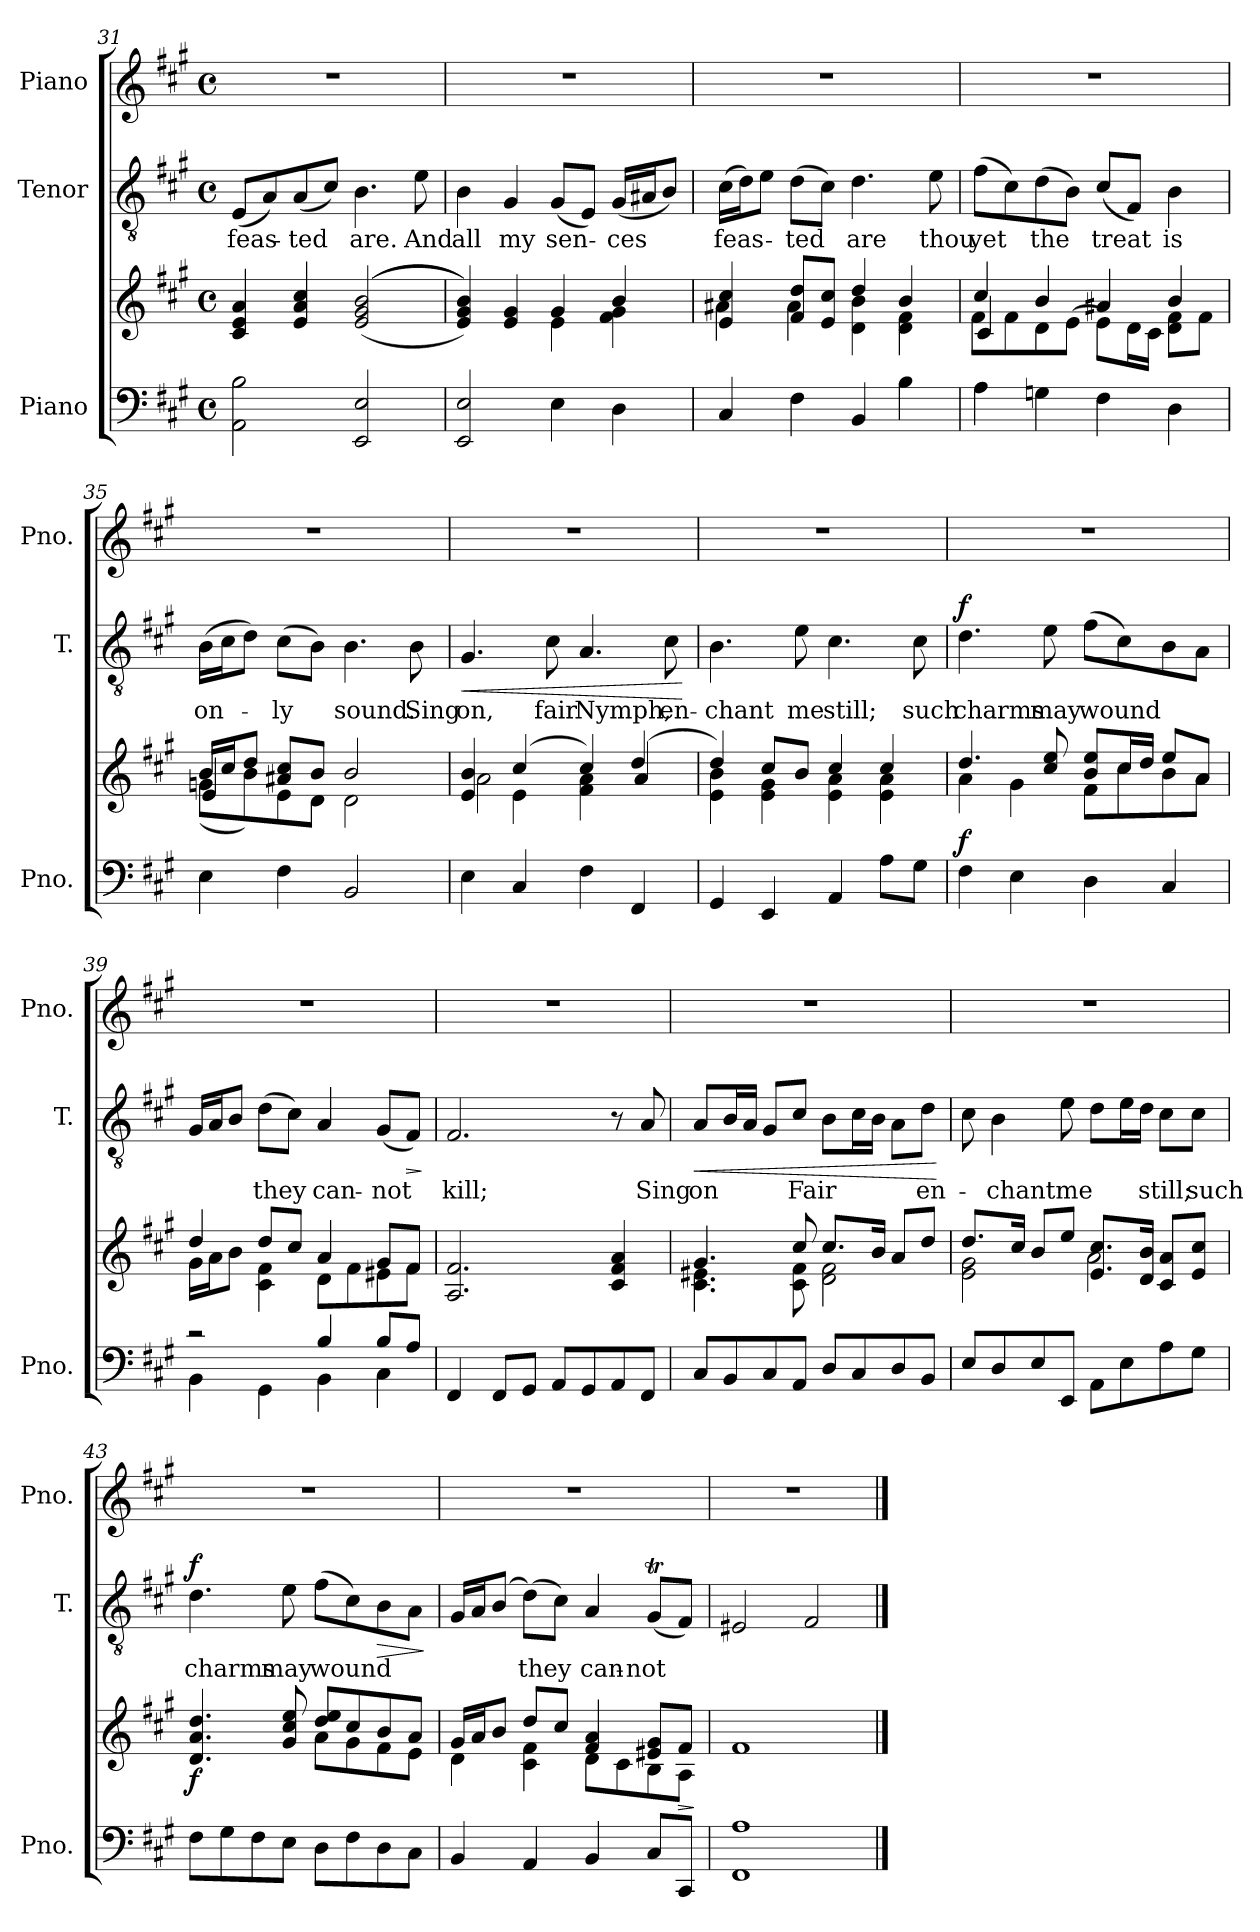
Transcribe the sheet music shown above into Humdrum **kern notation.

**kern	**kern	**dynam	**kern	**text	**dynam	**kern
*part3	*part3	*part3	*part2	*part2	*part2	*part1
*staff4	*staff3	*staff3/4	*staff2	*staff2	*staff2	*staff1
*I"Piano	*	*	*I"Tenor	*	*	*I"Piano
*I'Pno.	*	*	*I'T.	*	*	*I'Pno.
*clefF4	*clefG2	*	*clefGv2	*	*	*clefG2
*k[f#c#g#]	*k[f#c#g#]	*	*k[f#c#g#]	*	*	*k[f#c#g#]
*M4/4	*M4/4	*	*M4/4	*	*	*M4/4
*met(c)	*met(c)	*	*met(c)	*	*	*met(c)
=31	=31	=31	=31	=31	=31	=31
!	!	!	!	!LO:LY:b	!	!
2AA\ 2B\	4c#/ 4e/ 4a/	.	(8E/L	feas-	.	1r
.	.	.	8A/)	.	.	.
!	!	!	!	!LO:LY:b	!	!
.	4e/ 4a/ 4cc#/	.	(8A/	ted	.	.
.	.	.	8c#/J)	.	.	.
!	!	!	!	!LO:LY:b	!	!
2EE/ 2E/	(((2e/ 2g#/ 2b/	.	4.B\	are.	.	.
!	!	!	!	!LO:LY:b	!	!
.	.	.	8e\	And	.	.
!!LO:LB:g=z
=32	=32	=32	=32	=32	=32	=32
*	*^	*	*	*	*	*
!	!	!	!	!	!LO:LY:b	!	!
2EE/ 2E/	4e/ 4g#/ 4b/)))	2ryy	.	4B\	all	.	1r
!	!	!	!	!	!LO:LY:b	!	!
.	4e/ 4g#/	.	.	4G#/	my	.	.
!	!	!	!	!	!LO:LY:b	!	!
4E\	4g#/	4e\	.	(8G#/L	sen-	.	.
.	.	.	.	8E/J)	.	.	.
!	!	!	!	!	!LO:LY:b	!	!
4D\	4b/	4f#\ 4g#\	.	(16G#/LL	-ces	.	.
.	.	.	.	16A#X/J	.	.	.
.	.	.	.	8B/J)	.	.	.
=33	=33	=33	=33	=33	=33	=33	=33
!	!	!	!	!	!LO:LY:b	!	!
4C#/	4e/ 4cc#/	4a#X\	.	(16c#\LL	feas-	.	1r
.	.	.	.	16d\J)	.	.	.
.	.	.	.	8e\J	.	.	.
!	!	!	!	!	!LO:LY:b	!	!
4F#\	8f#/ 8dd/L	4a#\	.	(8d\L	-ted	.	.
.	8e/ 8cc#/J	.	.	8c#\J)	.	.	.
!	!	!	!	!	!LO:LY:b	!	!
4BB/	4dd/	4d\ 4b\	.	4.d\	are	.	.
4B\	4b/	4d\ 4f#\	.	.	.	.	.
!	!	!	!	!	!LO:LY:b	!	!
.	.	.	.	8e\	thou	.	.
=34	=34	=34	=34	=34	=34	=34	=34
*	*	*^	*	*	*	*	*
!	!	!	!	!	!	!LO:LY:b	!	!
4A\	4cc#/	4c#/	8f#\L	.	(8f#\L	yet	.	1r
.	.	.	8f#\	.	8c#\)	.	.	.
!	!	!	!	!	!	!LO:LY:b	!	!
4Gn\	4b/	2.ryy	8d\	.	(8d\	the	.	.
.	.	.	(8e\J	.	8B\J)	.	.	.
!	!	!	!	!	!	!LO:LY:b	!	!
4F#\	4a#X/	.	8e\L)	.	(8c#/L	-treat	.	.
.	.	.	16d\L	.	8F#/J)	.	.	.
.	.	.	16c#\JJ	.	.	.	.	.
!	!	!	!	!	!	!LO:LY:b	!	!
4D\	4b/	.	8d\ 8f#\L	.	4B\	is	.	.
.	.	.	8f#\J	.	.	.	.	.
!!LO:LB:g=z
=35	=35	=35	=35	=35	=35	=35	=35	=35
!	!	!	!	!	!	!LO:LY:b	!	!
4E\	16b/LL	(8gn\L	4e/	.	(16B\LL	on-	.	1r
.	16cc#/J	.	.	.	16c#\J	.	.	.
.	8dd/J	8b\)	.	.	8d\J)	.	.	.
!	!	!	!	!	!	!LO:LY:b	!	!
4F#\	8a#X/ 8cc#/L	8e\	2.ryy	.	(8c#\L	-ly	.	.
.	8b/J	8d\J	.	.	8B\J)	.	.	.
!	!	!	!	!	!	!LO:LY:b	!	!
2BB/	2b/	2d\	.	.	4.B\	sound.	.	.
!	!	!	!	!	!	!LO:LY:b	!	!
.	.	.	.	.	8B\	Sing	.	.
=36	=36	=36	=36	=36	=36	=36	=36	=36
!	!	!	!	!	!	!LO:LY:b	!LO:HP:b	!
4E\	4e/ 4b/	2a\	4ryy	.	4.G#/	on,	<	1r
4C#/	(4cc#/	.	4e\	.	.	.	.	.
!	!	!	!	!	!	!LO:LY:b	!	!
.	.	.	.	.	8c#\	fair	.	.
!	!	!	!	!	!	!LO:LY:b	!	!
4F#\	4cc#/)	2ryy	4f#\ 4a\	.	4.A/	Nymph,	.	.
4FF#/	(4dd/	.	4a/	.	.	.	.	.
!	!	!	!	!	!	!LO:LY:b	!	!
.	.	.	.	.	8c#\	en-	.	.
*	*v	*v	*v	*	*	*	*	*
.	.	.	.	.	[	.
=37	=37	=37	=37	=37	=37	=37
*	*^	*	*	*	*	*
!	!	!	!	!	!LO:LY:b	!	!
4GG#/	4dd/)	4e\ 4b\	.	4.B\	-chant	.	1r
4EE/	8cc#/L	4e\ 4g#\	.	.	.	.	.
!	!	!	!	!	!LO:LY:b	!	!
.	8b/J	.	.	8e\	me	.	.
!	!	!	!	!	!LO:LY:b	!	!
4AA/	4cc#/	4e\ 4a\	.	4.c#\	still;	.	.
8A\L	4cc#/	4e\ 4a\	.	.	.	.	.
!	!	!	!	!	!LO:LY:b	!	!
8G#\J	.	.	.	8c#\	such	.	.
!!LO:PB:g=z
=38	=38	=38	=38	=38	=38	=38	=38
!	!	!	!LO:DY:a=2	!	!LO:LY:b	!LO:DY:a	!
4F#\	4.dd/	4a\	f	4.d\	charms	f	1r
4E\	.	4g#\	.	.	.	.	.
!	!	!	!	!	!LO:LY:b	!	!
.	8cc#/ 8ee/	.	.	8e\	may	.	.
!	!	!	!	!	!LO:LY:b	!	!
4D\	8b/ 8ee/L	8f#\L	.	(8f#\L	wound	.	.
.	16cc#/L	8cc#\	.	8c#\)	.	.	.
.	16dd/JJ	.	.	.	.	.	.
4C#/	8ee/L	8b\	.	8B\	.	.	.
.	8a/J	8a\J	.	8A\J	.	.	.
=39	=39	=39	=39	=39	=39	=39	=39
*^	*	*	*	*	*	*	*
2r	4BB\	4dd/	16g#\LL	.	16G#/LL	.	.	1r
.	.	.	16a\J	.	16A/J	.	.	.
.	.	.	8b\J	.	8B/J	.	.	.
!	!	!	!	!	!	!LO:LY:b	!	!
.	4GG#\	8dd/L	4c#\ 4f#\	.	(8d\L	they	.	.
.	.	8cc#/J	.	.	8c#\J)	.	.	.
!	!	!	!	!	!	!LO:LY:b	!	!
4B/	4BB\	4a/	8d\L	.	4A/	can-	.	.
.	.	.	8f#\	.	.	.	.	.
!	!	!	!	!	!	!LO:LY:b	!	!
8B/L	4C#\	8g#/L	8e#X\	.	(8G#/L	-not	.	.
!	!	!	!	!	!	!	!LO:HP:b	!
8A/J	.	8f#/J	8f#\J	.	8F#/J)	.	>	.
*v	*v	*	*	*	*	*	*	*
*	*v	*v	*	*	*	*	*
.	.	.	.	.	]	.
=40	=40	=40	=40	=40	=40	=40
!	!	!	!	!LO:LY:b	!	!
4FF#/	2.A/ 2.f#/	.	2.F#/	kill;	.	1r
8FF#/L	.	.	.	.	.	.
8GG#/J	.	.	.	.	.	.
8AA/L	.	.	.	.	.	.
8GG#/	.	.	.	.	.	.
8AA/	4c#/ 4f#/ 4a/	.	8r	.	.	.
!	!	!	!	!LO:LY:b	!	!
8FF#/J	.	.	8A/	Sing	.	.
!!LO:LB:g=z
=41	=41	=41	=41	=41	=41	=41
*	*^	*	*	*	*	*
!	!	!	!	!	!LO:LY:b	!LO:HP:b	!
8C#/L	4.g#/	4.c#\ 4.e#X\	.	8A/L	on	<	1r
8BB/	.	.	.	16B/L	.	.	.
.	.	.	.	16A/JJ	.	.	.
8C#/	.	.	.	8G#/L	.	.	.
!	!	!	!	!	!LO:LY:b	!	!
8AA/J	8cc#/	8c#\ 8f#\	.	8c#/J	Fair	.	.
8D/L	8.cc#/L	2d\ 2f#\	.	8B\L	.	.	.
8C#/	.	.	.	16c#\L	.	.	.
.	16b/Jk	.	.	16B\JJ	.	.	.
8D/	8a/L	.	.	8A\L	.	.	.
!	!	!	!	!	!LO:LY:b	!	!
8BB/J	8dd/J	.	.	8d\J	en-	.	.
*	*v	*v	*	*	*	*	*
.	.	.	.	.	[	.
=42	=42	=42	=42	=42	=42	=42
*	*^	*	*	*	*	*
8E/L	8.dd/L	2e\ 2g#\	.	8c#\	.	.	1r
!	!	!	!	!	!LO:LY:b	!	!
8D/	.	.	.	4B\	-chant	.	.
.	16cc#/Jk	.	.	.	.	.	.
8E/	8b/L	.	.	.	.	.	.
!	!	!	!	!	!LO:LY:b	!	!
8EE/J	8ee/J	.	.	8e\	me	.	.
8AA\L	8.e/ 8.cc#/L	2a\	.	8d\L	.	.	.
8E\	.	.	.	16e\L	.	.	.
.	16d/ 16b/Jk	.	.	16d\JJ	.	.	.
!	!	!	!	!	!LO:LY:b	!	!
8A\	8c#/ 8a/L	.	.	8c#\L	still;	.	.
!	!	!	!	!	!LO:LY:b	!	!
8G#\J	8e/ 8cc#/J	.	.	8c#\J	such	.	.
=43	=43	=43	=43	=43	=43	=43	=43
!	!	!	!LO:DY:b	!	!LO:LY:b	!LO:DY:a	!
8F#\L	4.d/ 4.a/ 4.dd/	2ryy	f	4.d\	charms	f	1r
8G#\	.	.	.	.	.	.	.
8F#\	.	.	.	.	.	.	.
!	!	!	!	!	!LO:LY:b	!	!
8E\J	8g#/ 8cc#/ 8ee/	.	.	8e\	may	.	.
!	!	!	!	!	!LO:LY:b	!	!
8D\L	8dd/ 8ee/L	8a\L	.	(8f#\L	wound	.	.
8F#\	8cc#/	8g#\	.	8c#\)	.	.	.
!	!	!	!	!	!	!LO:HP:b	!
8D\	8b/	8f#\	.	8B\	.	>	.
8C#\J	8a/J	8e\J	.	8A\J	.	.	.
*	*v	*v	*	*	*	*	*
.	.	.	.	.	]	.
!!LO:LB:g=z
=44	=44	=44	=44	=44	=44	=44
*	*^	*	*	*	*	*
4BB/	16g#/LL	4d\	.	16G#/LL	.	.	1r
.	16a/J	.	.	16A/J	.	.	.
.	8b/J	.	.	(8B/J	.	.	.
!	!	!	!	!	!LO:LY:b	!	!
4AA/	8dd/L	4c#\ 4f#\	.	(8d\L)	they	.	.
.	8cc#/J	.	.	8c#\J)	.	.	.
!	!	!	!	!	!LO:LY:b	!	!
4BB/	4f#/ 4a/	8d\L	.	4A/	can-	.	.
.	.	8c#\	.	.	.	.	.
!	!	!	!	!	!LO:LY:b	!	!
8C#/L	8e#X/ 8g#/L	8B\	.	(8G#t/L	-not	.	.
!	!	!	!LO:HP:b	!	!	!	!
8CC#/J	8f#/J	8A\J	>	8F#/J)	.	.	.
*	*v	*v	*	*	*	*	*
.	.	]	.	.	.	.
=45	=45	=45	=45	=45	=45	=45
1FF# 1A	1f#	.	2E#X/	.	.	1r
.	.	.	2F#/	.	.	.
==	==	==	==	==	==	==
*-	*-	*-	*-	*-	*-	*-
